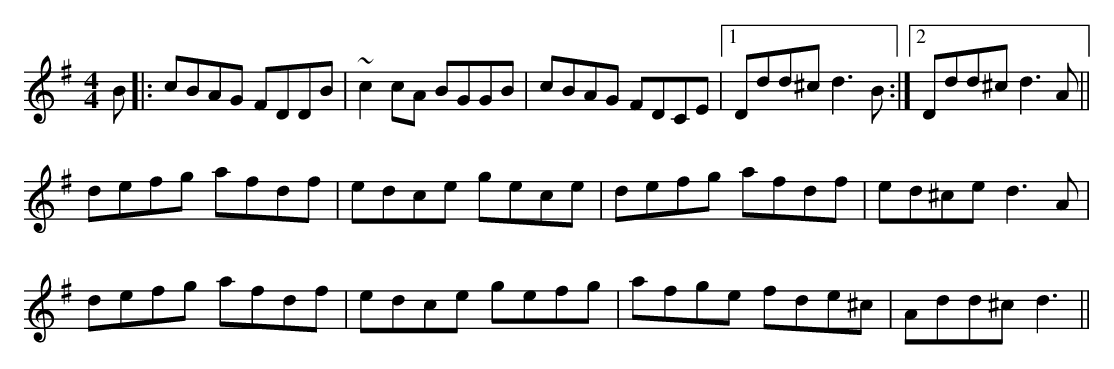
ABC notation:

X:1
M:4/4
K:Dmix
B|:cBAG FDDB|~c2 cA BGGB|cBAG FDCE|1 Ddd^c d3B:|2 Ddd^c d3 A||
defg afdf|edce gece|defg afdf|ed^ce d3 A|
defg afdf|edce gefg|afge fde^c|Add^c d3||
